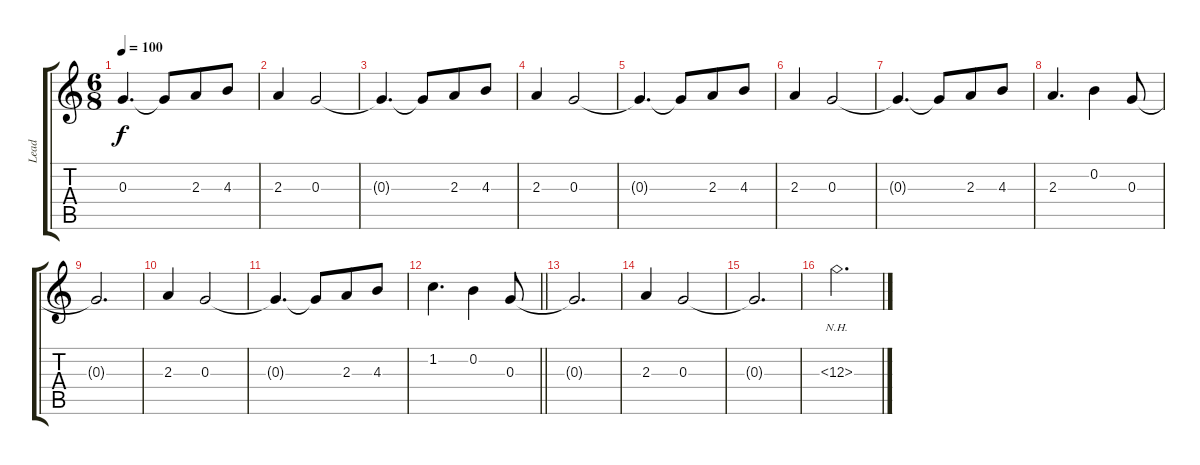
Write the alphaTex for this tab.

\track ("Lead" "Lead") {instrument distortionguitar}
\staff {score tabs}
\tuning (E4 B3 G3 D3 A2 E2) {hide}
\ts (6 8)
\section ("" "")
\tempo 100
\clef g2
\ks c
0.3{t}.4{d dy f} 0.3{t}.8 2.3.8 4.3.8 |
2.3.4 0.3.2 |
0.3{t}.4{d} 0.3{t}.8 2.3.8 4.3.8 |
2.3.4 0.3.2 |
0.3{t}.4{d} 0.3{t}.8 2.3.8 4.3.8 |
2.3.4 0.3.2 |
0.3{t}.4{d} 0.3{t}.8 2.3.8 4.3.8 |
2.3.4{d} 0.2.4 0.3.8 |
0.3{t}.2{d} |
2.3.4 0.3.2 |
0.3{t}.4{d} 0.3{t}.8 2.3.8 4.3.8 |
\barLineRight lightlight
1.2.4{d} 0.2.4 0.3.8 |
0.3{t}.2{d} |
2.3.4 0.3.2 |
0.3{t}.2{d} |
12.3{nh}.2{d}
